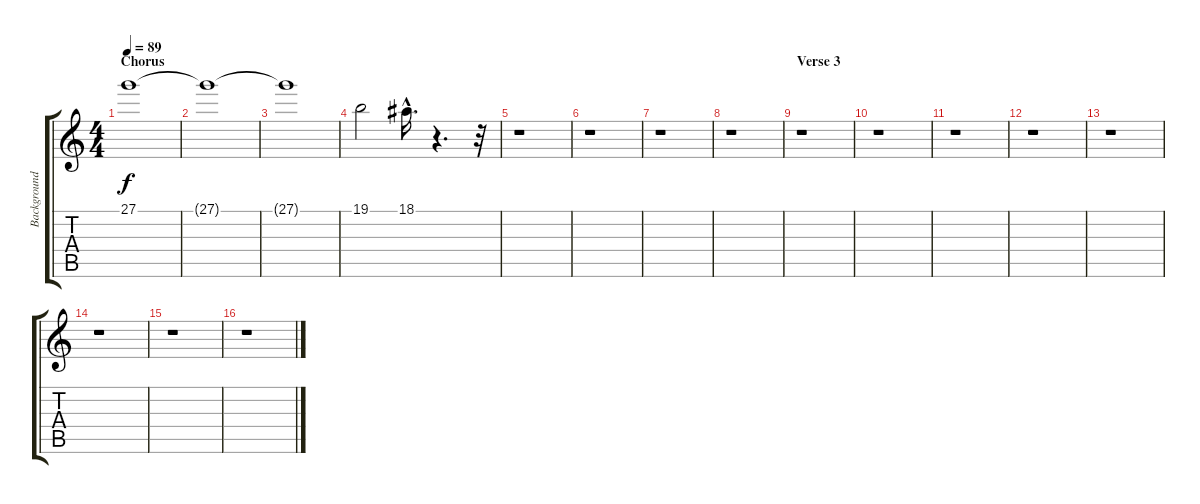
\track ("Background Harmony" "Background") {instrument stringensemble2}
\staff {score tabs}
\tuning (E4 B3 G3 D3 A2 E2) {hide}
\ts (4 4)
\section ("" "Chorus")
\tempo 89
\clef g2
\ks c
27.1.1{dy f} |
27.1{t}.1 |
27.1{t}.1 |
19.1.2 18.1{hac}.16{d} r.4{d} r.32 |
r.1 |
r.1 |
r.1 |
r.1 |
\section ("" "Verse 3")
r.1 |
r.1 |
r.1 |
r.1 |
r.1 |
r.1 |
r.1 |
r.1
